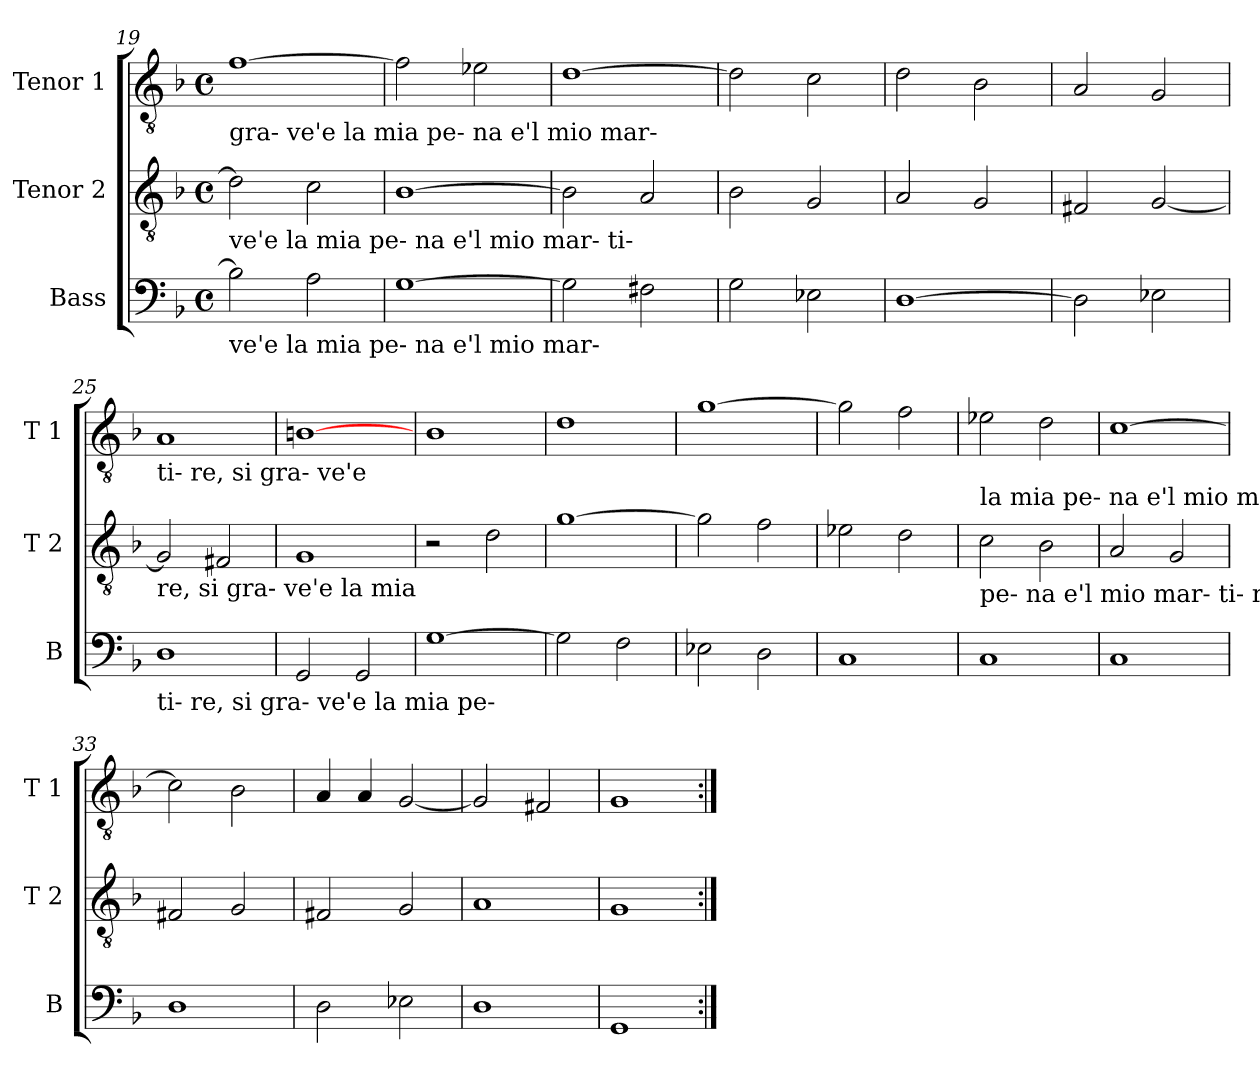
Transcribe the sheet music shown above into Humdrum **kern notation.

**kern	**kern	**kern
*part3	*part2	*part1
*staff3	*staff2	*staff1
*I"Bass	*I"Tenor 2	*I"Tenor 1
*I'B	*I'T 2	*I'T 1
!!LO:PB:g=z
*clefF4	*clefGv2	*clefGv2
*k[b-]	*k[b-]	*k[b-]
*F:	*F:	*F:
*M4/4	*M4/4	*M4/4
*met(c)	*met(c)	*met(c)
=19	=19	=19
!	!	!LO:TX:b:t=gra-                                 ve'e         la                                  mia        pe-      na e'l      mio      mar-
!	!LO:TX:b:t=ve'e          la                                  mia        pe-      na e'l       mio      mar-       ti-	!
!LO:TX:b:t=ve'e         la                                  mia        pe-      na e'l       mio                              mar-	!	!
2B-\]	2d\]	[1f
2A\	2c\	.
=20	=20	=20
[1G	[1B-	2f\]
.	.	2e-X\
=21	=21	=21
2G\]	2B-\]	[1d
2F#X\	2A/	.
=22	=22	=22
2G\	2B-\	2d\]
2E-X\	2G/	2c\
=23	=23	=23
[1D	2A/	2d\
.	2G/	2B-\
=24	=24	=24
2D\]	2F#X/	2A/
2E-X\	[2G/	2G/
!!LO:LB:g=z
=25	=25	=25
!	!	!LO:TX:b:t=ti-                        re,                                              si                       gra-                               ve'e
!	!LO:TX:b:t=re,                                  si           gra-                              ve'e          la         mia	!
!LO:TX:b:t=ti-                       re,        si          gra-                                ve'e        la         mia        pe-	!	!
1D	2G/]	1A
.	2F#X/	.
=26	=26	=26
2GG/	1G	[1Bn
2GG/	.	.
=27	=27	=27
[1G	2r	1B-
.	2d\	.
=28	=28	=28
2G\]	[1g	1d
2F\	.	.
=29	=29	=29
2E-X\	2g\]	[1g
2D\	2f\	.
=30	=30	=30
1C	2e-X\	2g\]
.	2d\	2f\
!!LO:LB:g=z
=31	=31	=31
!	!	!LO:TX:b:t=la         mia        pe-                                na e'l      mio mar-ti-                                  re.
!	!LO:TX:b:t=pe-      na e'l      mio     mar-        ti-                       re,      mar-        ti-                       re.	!
1C	2c\	2e-X\
.	2B-\	2d\
=32	=32	=32
1C	2A/	[1c
.	2G/	.
=33	=33	=33
1D	2F#X/	2c\]
.	2G/	2B-\
=34	=34	=34
2D\	2F#X/	4A/
.	.	4A/
2E-X\	2G/	[2G/
=35	=35	=35
1D	1A	2G/]
.	.	2F#X/
=36	=36	=36
1GG	1G	1G
=:|!	=:|!	=:|!
*-	*-	*-
